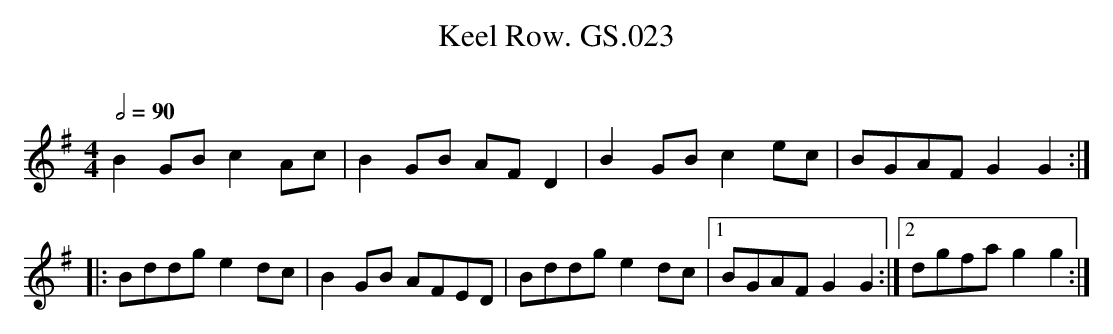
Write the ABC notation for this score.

X:1
T:Keel Row. GS.023
M:4/4
L:1/8
Q:1/2=90
O:
K:G major
B2 GB c2 Ac | B2 GB AF D2 | B2 GB c2 ec | BGAF G2G2 :|
|:Bddg e2 dc | B2 GB AFED | Bddg e2 dc |1 BGAF G2 G2 :|2 dgfa g2g2 :|
